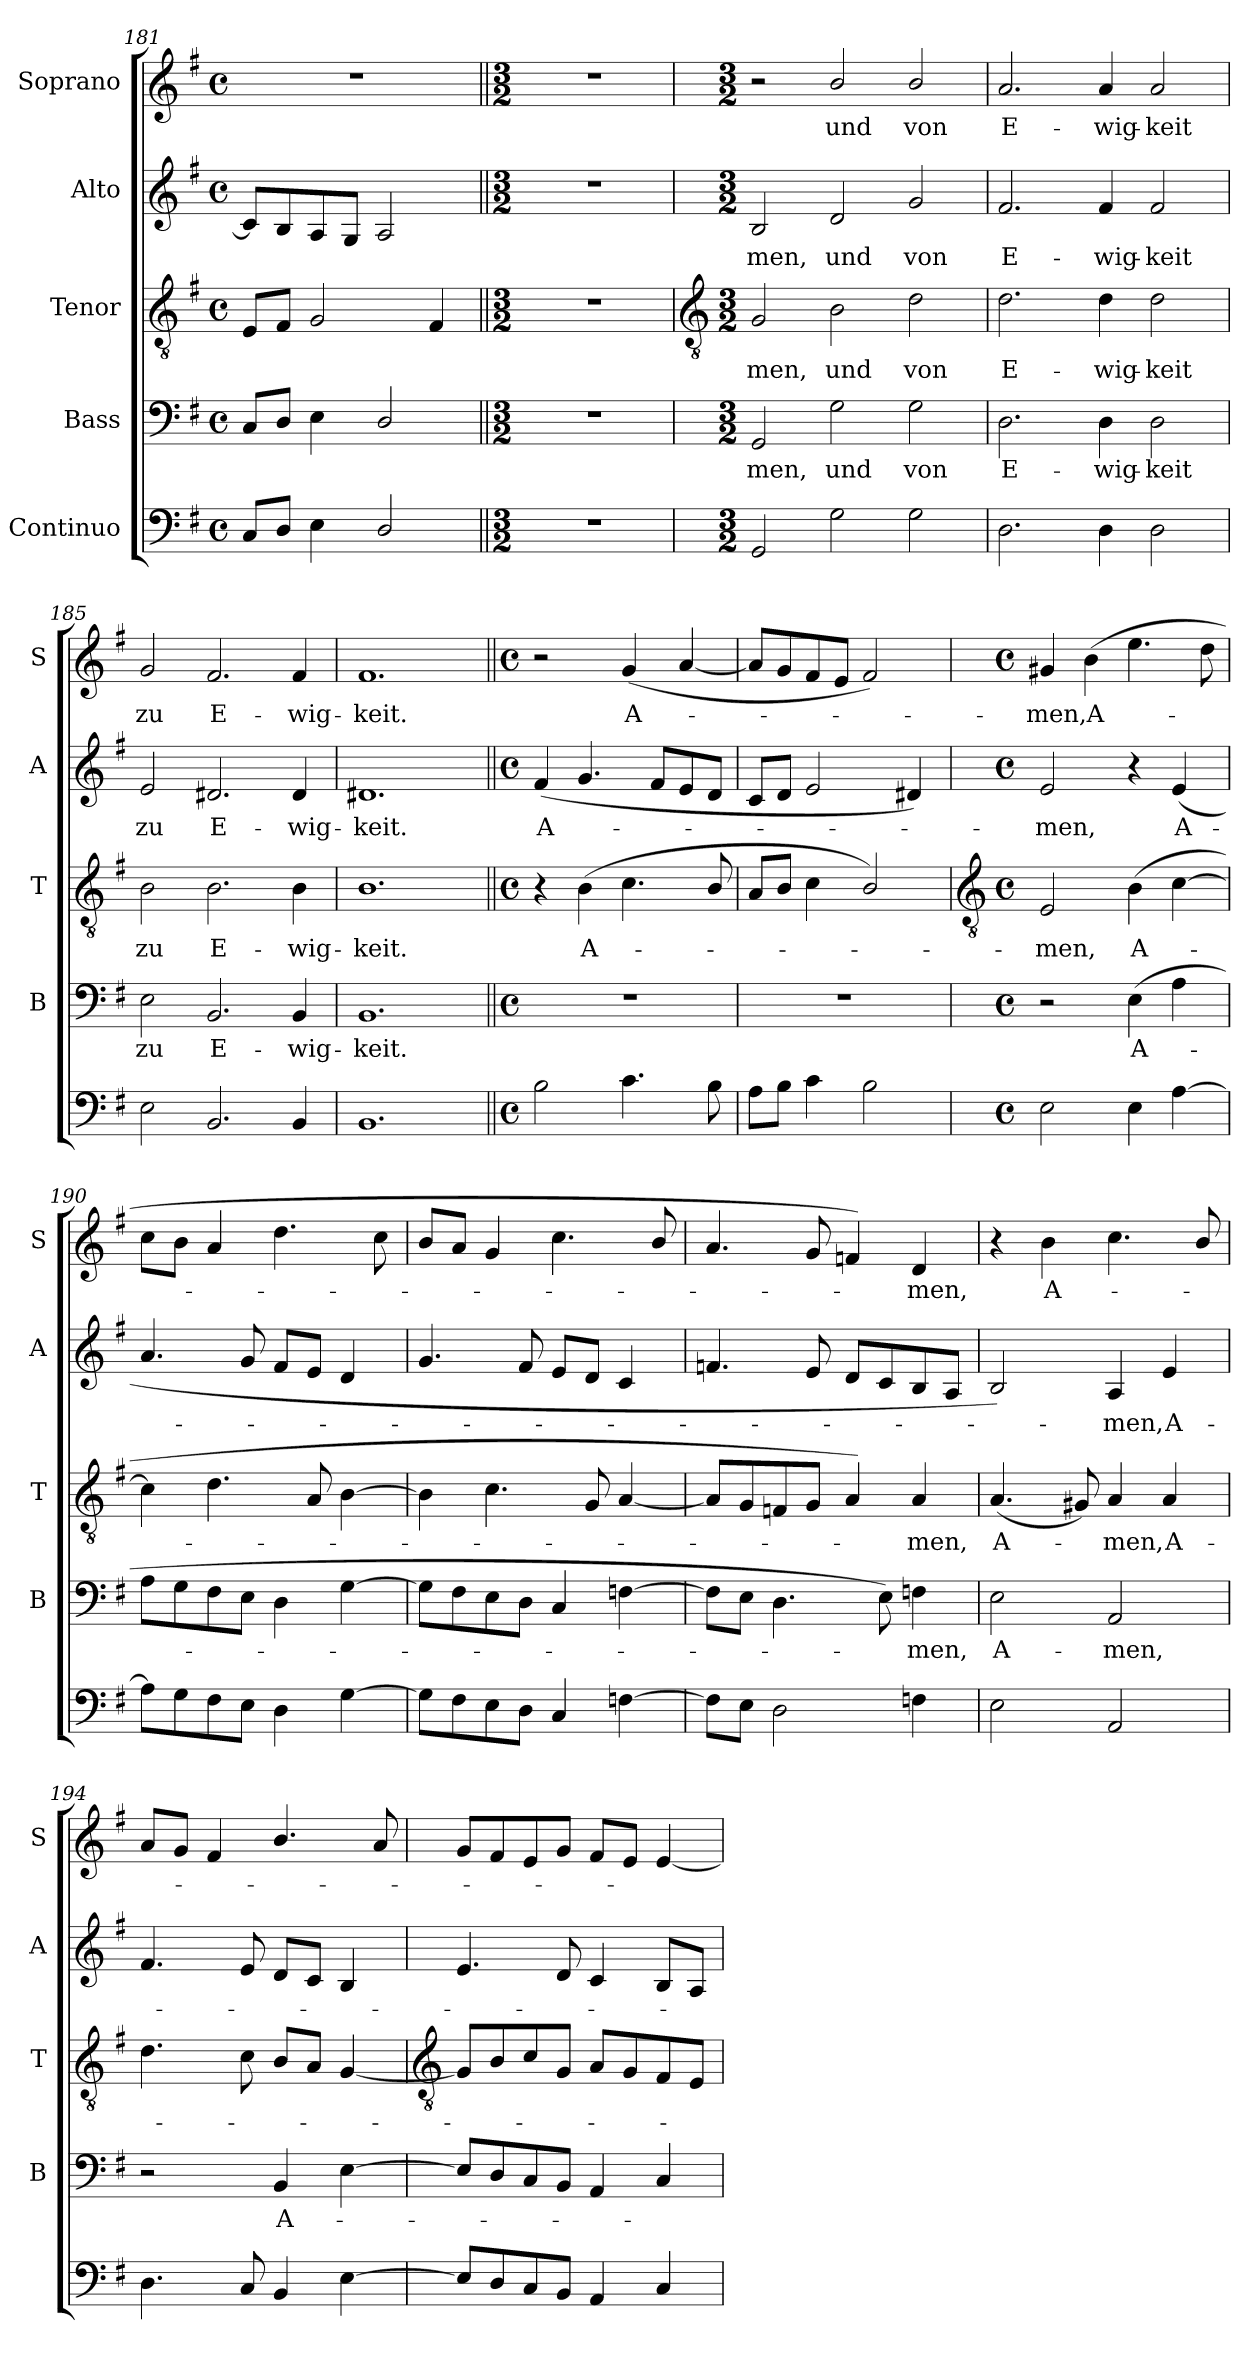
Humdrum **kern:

**kern	**kern	**text	**kern	**text	**kern	**text	**kern	**text
*part5	*part4	*part4	*part3	*part3	*part2	*part2	*part1	*part1
*staff5	*staff4	*staff4	*staff3	*staff3	*staff2	*staff2	*staff1	*staff1
*I"Continuo	*I"Bass	*	*I"Tenor	*	*I"Alto	*	*I"Soprano	*
*	*I'B	*	*I'T	*	*I'A	*	*I'S	*
*clefF4	*clefF4	*	*clefGv2	*	*clefG2	*	*clefG2	*
*k[f#]	*k[f#]	*	*k[f#]	*	*k[f#]	*	*k[f#]	*
*G:	*G:	*	*G:	*	*G:	*	*G:	*
*M4/4	*M4/4	*	*M4/4	*	*M4/4	*	*M4/4	*
*met(c)	*met(c)	*	*met(c)	*	*met(c)	*	*met(c)	*
=181	=181	=181	=181	=181	=181	=181	=181	=181
8CL	8CL	.	8EL	.	8cL]	.	1r	.
8DJ	8DJ	.	8F#J	.	8B	.	.	.
4E	4E	.	2G	.	8A	.	.	.
.	.	.	.	.	8GJ	.	.	.
2D/	2D/	.	.	.	2A	.	.	.
.	.	.	4F#	.	.	.	.	.
=182||	=182||	=182||	=182||	=182||	=182||	=182||	=182||	=182||
*M3/2	*M3/2	*	*M3/2	*	*M3/2	*	*M3/2	*
1.r	1.r	.	1.r	.	1.r	.	1.r	.
!!LO:LB:g=z
=183	=183	=183	=183	=183	=183	=183	=183	=183
*	*	*	*clefGv2	*	*	*	*	*
*M3/2	*M3/2	*	*M3/2	*	*M3/2	*	*M3/2	*
!	!	!LO:LY:b	!	!LO:LY:b	!	!LO:LY:b	!	!
2GG	2GG	men,	2G	men,	2B	men,	2r	.
!	!	!LO:LY:b	!	!LO:LY:b	!	!LO:LY:b	!	!LO:LY:b
2G	2G	und	2B	und	2d	und	2b/	und
!	!	!LO:LY:b	!	!LO:LY:b	!	!LO:LY:b	!	!LO:LY:b
2G	2G	von	2d	von	2g	von	2b/	von
=184	=184	=184	=184	=184	=184	=184	=184	=184
!	!	!LO:LY:b	!	!LO:LY:b	!	!LO:LY:b	!	!LO:LY:b
2.D	2.D	E-	2.d	E-	2.f#	E-	2.a	E-
!	!	!LO:LY:b	!	!LO:LY:b	!	!LO:LY:b	!	!LO:LY:b
4D	4D	-wig-	4d	-wig-	4f#	-wig-	4a	-wig-
!	!	!LO:LY:b	!	!LO:LY:b	!	!LO:LY:b	!	!LO:LY:b
2D	2D	-keit	2d	-keit	2f#	-keit	2a	-keit
=185	=185	=185	=185	=185	=185	=185	=185	=185
!	!	!LO:LY:b	!	!LO:LY:b	!	!LO:LY:b	!	!LO:LY:b
2E	2E	zu	2B	zu	2e	zu	2g	zu
!	!	!LO:LY:b	!	!LO:LY:b	!	!LO:LY:b	!	!LO:LY:b
2.BB	2.BB	E-	2.B	E-	2.d#X	E-	2.f#	E-
!	!	!LO:LY:b	!	!LO:LY:b	!	!LO:LY:b	!	!LO:LY:b
4BB	4BB	-wig-	4B	-wig-	4d#	-wig-	4f#	-wig-
=186	=186	=186	=186	=186	=186	=186	=186	=186
!	!	!LO:LY:b	!	!LO:LY:b	!	!LO:LY:b	!	!LO:LY:b
1.BB	1.BB	-keit.	1.B	-keit.	1.d#X	-keit.	1.f#	-keit.
=187||	=187||	=187||	=187||	=187||	=187||	=187||	=187||	=187||
*M4/4	*M4/4	*	*M4/4	*	*M4/4	*	*M4/4	*
*met(c)	*met(c)	*	*met(c)	*	*met(c)	*	*met(c)	*
!	!	!	!	!	!	!LO:LY:b	!	!
2B	1r	.	4r	.	(<4f#	A-	2r	.
!	!	!	!	!LO:LY:b	!	!	!	!
.	.	.	(>4B	A-	4.g	.	.	.
!	!	!	!	!	!	!	!	!LO:LY:b
4.c	.	.	4.c	.	.	.	(<4g	A-
.	.	.	.	.	8f#L	.	.	.
.	.	.	.	.	8e	.	[4a	.
8B	.	.	8B/	.	8dJ	.	.	.
=188	=188	=188	=188	=188	=188	=188	=188	=188
8AL	1r	.	8AL	.	8cL	.	8aL]	.
8BJ	.	.	8BJ	.	8dJ	.	8g	.
4c	.	.	4c	.	2e	.	8f#	.
.	.	.	.	.	.	.	8eJ	.
2B	.	.	2B/)	.	.	.	2f#)	.
.	.	.	.	.	4d#X)	.	.	.
!!LO:LB:g=z
=189	=189	=189	=189	=189	=189	=189	=189	=189
*	*	*	*clefGv2	*	*	*	*	*
*M4/4	*M4/4	*	*M4/4	*	*M4/4	*	*M4/4	*
*met(c)	*met(c)	*	*met(c)	*	*met(c)	*	*met(c)	*
!	!	!	!	!LO:LY:b	!	!LO:LY:b	!	!LO:LY:b
2E	2r	.	2E	men,	2e	men,	4g#X	men,
!	!	!	!	!	!	!	!	!LO:LY:b
.	.	.	.	.	.	.	(<4b	A-
!	!	!LO:LY:b	!	!LO:LY:b	!	!	!	!
4E	(>4E	A-	(>4B	A-	4r	.	4.ee	.
!	!	!	!	!	!	!LO:LY:b	!	!
[4A	4A	.	[4c	.	(<4e	A-	.	.
.	.	.	.	.	.	.	8dd	.
=190	=190	=190	=190	=190	=190	=190	=190	=190
8AL]	8AL	.	4c]	.	4.a	.	8ccL	.
8G	8G	.	.	.	.	.	8bJ	.
8F#	8F#	.	4.d	.	.	.	4a	.
8EJ	8EJ	.	.	.	8g	.	.	.
4D	4D	.	.	.	8f#L	.	4.dd	.
.	.	.	8A	.	8eJ	.	.	.
[4G	[4G	.	[4B	.	4d	.	.	.
.	.	.	.	.	.	.	8cc	.
=191	=191	=191	=191	=191	=191	=191	=191	=191
8GL]	8GL]	.	4B]	.	4.g	.	8bL	.
8F#	8F#	.	.	.	.	.	8aJ	.
8E	8E	.	4.c	.	.	.	4g	.
8DJ	8DJ	.	.	.	8f#	.	.	.
4C	4C	.	.	.	8eL	.	4.cc	.
.	.	.	8G	.	8dJ	.	.	.
[4Fn	[4Fn	.	[4A	.	4c	.	.	.
.	.	.	.	.	.	.	8b/	.
=192	=192	=192	=192	=192	=192	=192	=192	=192
8FL]	8FL]	.	8AL]	.	4.fn	.	4.a	.
8EJ	8EJ	.	8G	.	.	.	.	.
2D	4.D	.	8Fn	.	.	.	.	.
.	.	.	8GJ	.	8e	.	8g	.
.	.	.	4A)	.	8dL	.	4fn)	.
.	8E)	.	.	.	8c	.	.	.
!	!	!LO:LY:b	!	!LO:LY:b	!	!	!	!LO:LY:b
4F	4F	men,	4A	men,	8B	.	4d	men,
.	.	.	.	.	8AJ	.	.	.
=193	=193	=193	=193	=193	=193	=193	=193	=193
!	!	!LO:LY:b	!	!LO:LY:b	!	!	!	!
2E	2E	A-	(<4.A	A-	2B)	.	4r	.
!	!	!	!	!	!	!	!	!LO:LY:b
.	.	.	.	.	.	.	4b	A-
.	.	.	8G#X)	.	.	.	.	.
!	!	!LO:LY:b	!	!LO:LY:b	!	!LO:LY:b	!	!
2AA	2AA	-men,	4A	men,	4A	men,	4.cc	.
!	!	!	!	!LO:LY:b	!	!LO:LY:b	!	!
.	.	.	4A	A-	4e	A-	.	.
.	.	.	.	.	.	.	8b/	.
=194	=194	=194	=194	=194	=194	=194	=194	=194
4.D	2r	.	4.d	.	4.f#	.	8aL	.
.	.	.	.	.	.	.	8gJ	.
.	.	.	.	.	.	.	4f#	.
8C	.	.	8c	.	8e	.	.	.
!	!	!LO:LY:b	!	!	!	!	!	!
4BB	4BB	A-	8BL	.	8dL	.	4.b/	.
.	.	.	8AJ	.	8cJ	.	.	.
[4E	[4E	.	[4G	.	4B	.	.	.
.	.	.	.	.	.	.	8a	.
!!LO:LB:g=z
=195	=195	=195	=195	=195	=195	=195	=195	=195
*	*	*	*clefGv2	*	*	*	*	*
8EL]	8EL]	.	8GL]	.	4.e	.	8gL	.
8D	8D	.	8B	.	.	.	8f#	.
8C	8C	.	8c	.	.	.	8e	.
8BBJ	8BBJ	.	8GJ	.	8d	.	8gJ	.
4AA	4AA	.	8AL	.	4c	.	8f#L	.
.	.	.	8G	.	.	.	8eJ	.
4C	4C	.	8F#	.	8BL	.	[4e	.
.	.	.	8EJ	.	8AJ	.	.	.
=	=	=	=	=	=	=	=	=
*-	*-	*-	*-	*-	*-	*-	*-	*-
